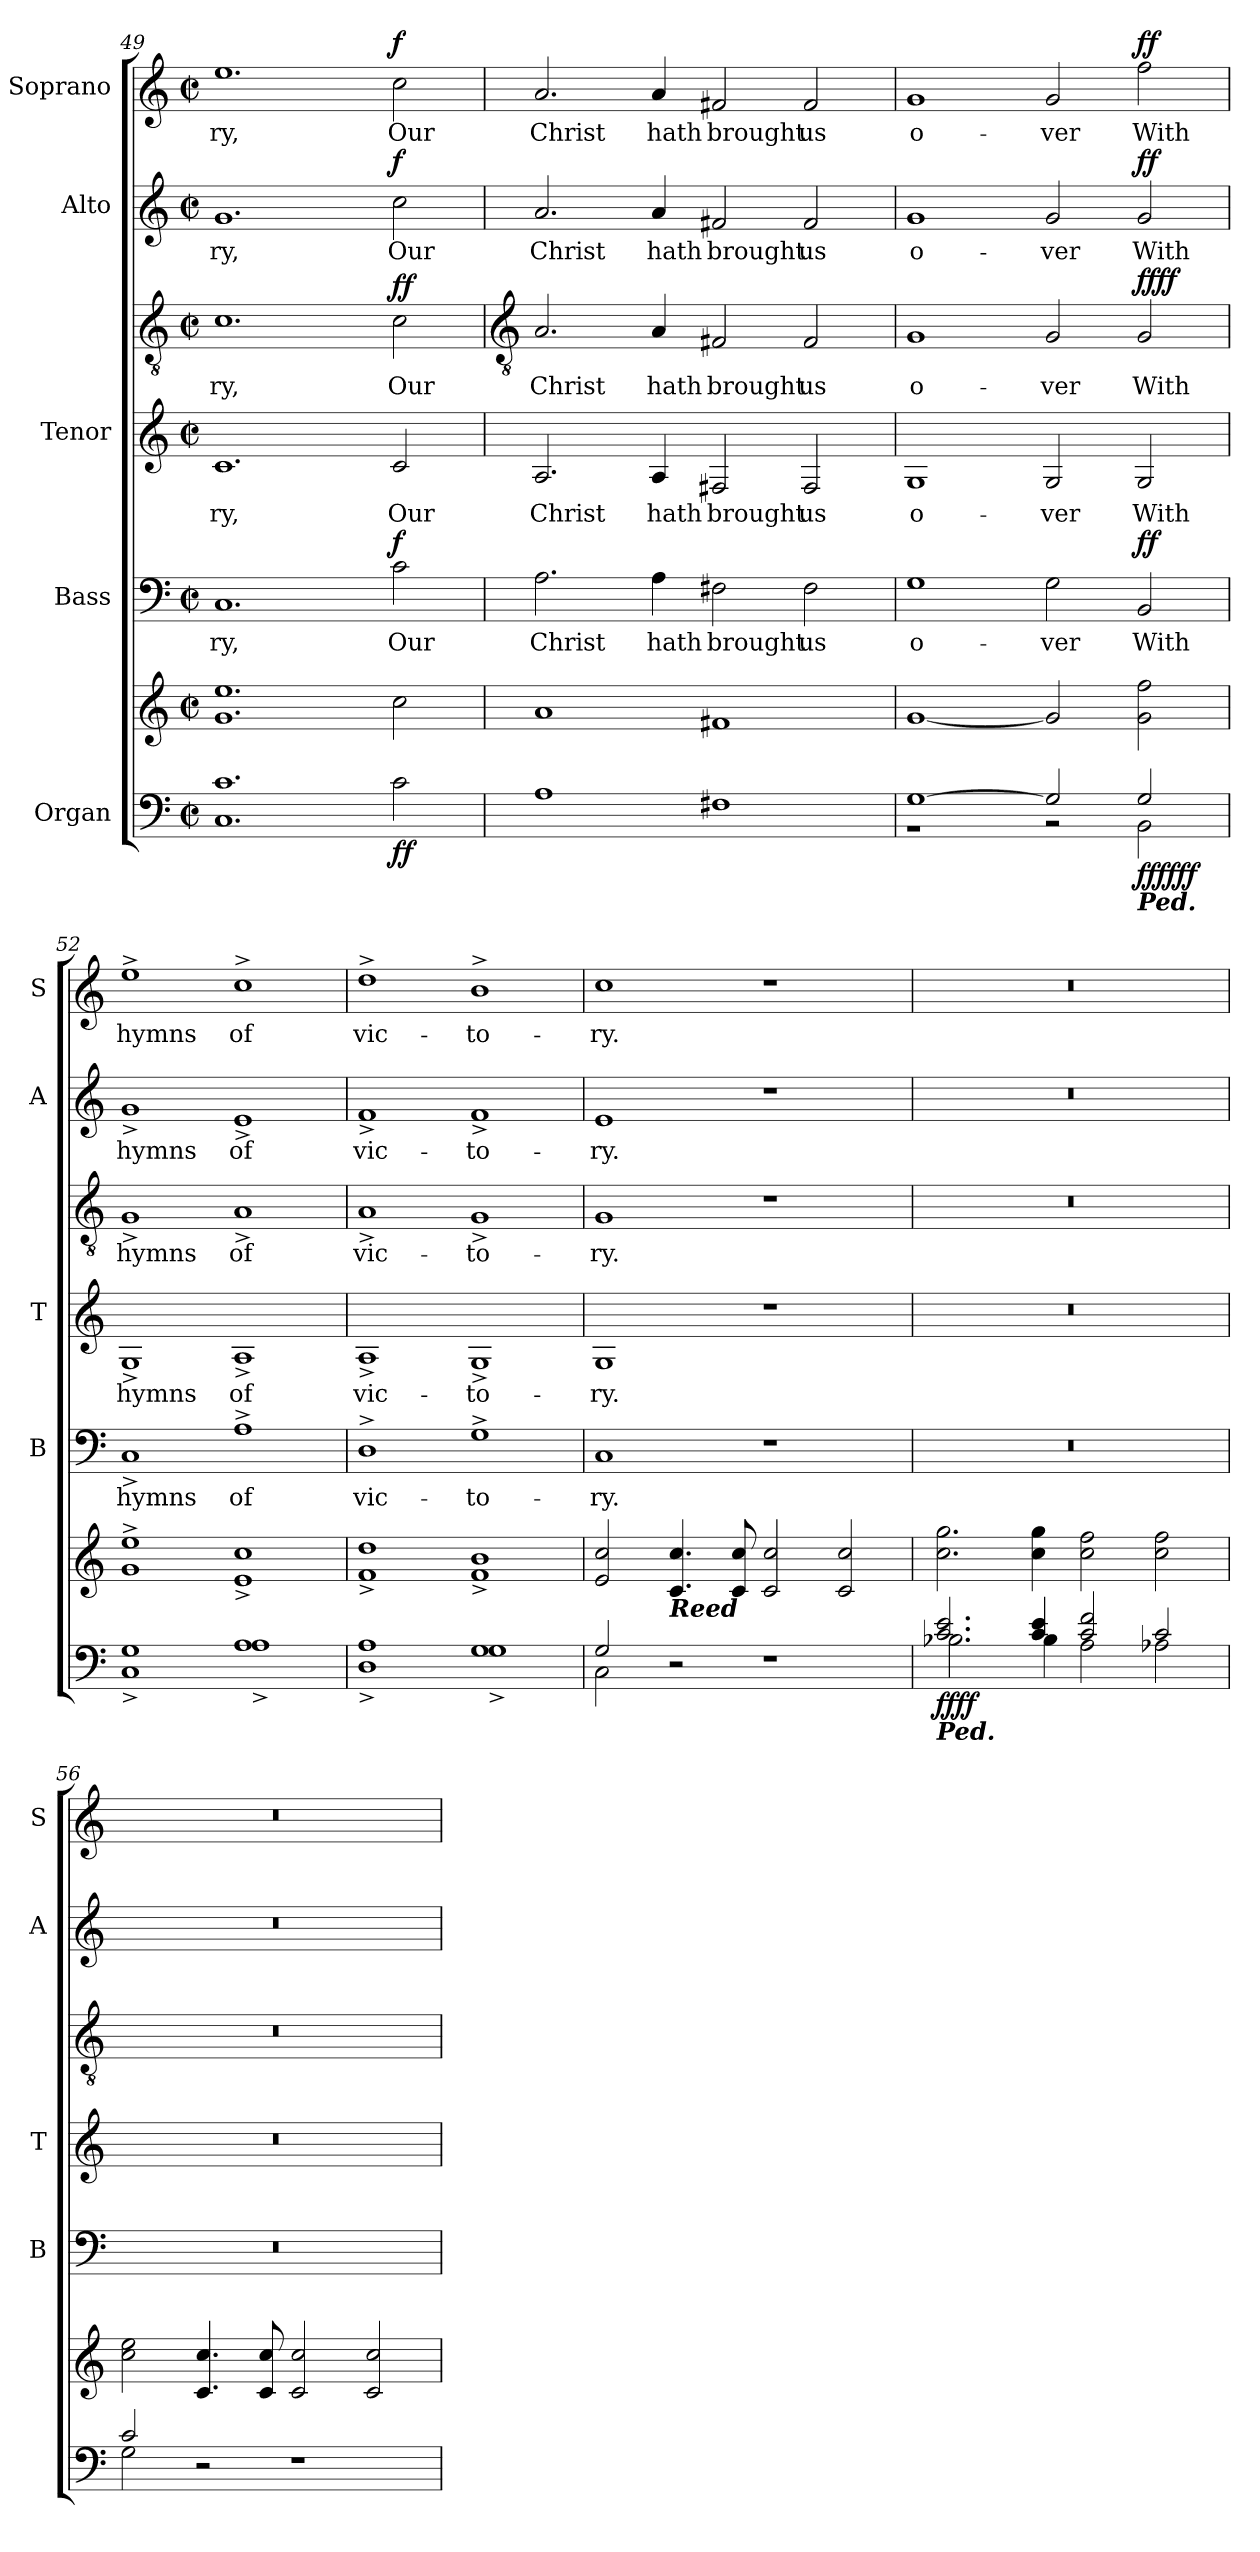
**kern	**kern	**dynam	**kern	**text	**dynam	**kern	**text	**kern	**text	**dynam	**kern	**text	**dynam	**kern	**text	**dynam
*part5	*part5	*part5	*part4	*part4	*part4	*part3	*part3	*part3	*part3	*part3	*part2	*part2	*part2	*part1	*part1	*part1
*staff7	*staff6	*staff6/7	*staff5	*staff5	*staff5	*staff4	*staff4	*staff3	*staff3	*staff3/4	*staff2	*staff2	*staff2	*staff1	*staff1	*staff1
*I"Organ	*	*	*I"Bass	*	*	*I"Tenor	*	*	*	*	*I"Alto	*	*	*I"Soprano	*	*
*	*	*	*I'B	*	*	*I'T	*	*	*	*	*I'A	*	*	*I'S	*	*
*clefF4	*clefG2	*	*clefF4	*	*	*	*	*clefGv2	*	*	*clefG2	*	*	*clefG2	*	*
*k[]	*k[]	*	*k[]	*	*	*k[]	*	*k[]	*	*	*k[]	*	*	*k[]	*	*
*C:	*C:	*	*C:	*	*	*C:	*	*C:	*	*	*C:	*	*	*C:	*	*
*M4/2	*M4/2	*	*M4/2	*	*	*M4/2	*	*M4/2	*	*	*M4/2	*	*	*M4/2	*	*
*met(c|)	*met(c|)	*	*met(c|)	*	*	*met(c|)	*	*met(c|)	*	*	*met(c|)	*	*	*met(c|)	*	*
=49	=49	=49	=49	=49	=49	=49	=49	=49	=49	=49	=49	=49	=49	=49	=49	=49
*^	*	*	*	*	*	*	*	*	*	*	*	*	*	*	*	*
!	!	!	!	!	!LO:LY:b	!	!	!LO:LY:b	!	!LO:LY:b	!	!	!LO:LY:b	!	!	!LO:LY:b	!
1.c/	1.C\	1.g 1.ee	.	1.C	-ry,	.	1.c	-ry,	1.c	-ry,	.	1.g	-ry,	.	1.ee	-ry,	.
!	!	!	!LO:DY:b=2	!	!LO:LY:b	!	!	!LO:LY:b	!	!LO:LY:b	!	!	!LO:LY:b	!	!	!LO:LY:b	!
!	!	!	!LO:DY:n=1:b	!	!	!LO:DY:b	!	!	!	!	!LO:DY:b=2	!	!	!	!	!	!
!	!	!	!	!	!	!	!	!	!	!	!LO:DY:n=1:b	!	!	!LO:DY:b	!	!	!LO:DY:b
2ryy	2c\	2cc	f f	2c	Our	f	2c	Our	2c	Our	f f	2cc	Our	f	2cc	Our	f
!!LO:LB:g=z
=50	=50	=50	=50	=50	=50	=50	=50	=50	=50	=50	=50	=50	=50	=50	=50	=50	=50
*	*	*	*	*	*	*	*	*	*clefGv2	*	*	*	*	*	*	*	*
!	!	!	!	!	!LO:LY:b	!	!	!LO:LY:b	!	!LO:LY:b	!	!	!LO:LY:b	!	!	!LO:LY:b	!
0ryy	1A\	1a	.	2.A	Christ	.	2.A	Christ	2.A	Christ	.	2.a	Christ	.	2.a	Christ	.
!	!	!	!	!	!LO:LY:b	!	!	!LO:LY:b	!	!LO:LY:b	!	!	!LO:LY:b	!	!	!LO:LY:b	!
.	.	.	.	4A	hath	.	4A	hath	4A	hath	.	4a	hath	.	4a	hath	.
!	!	!	!	!	!LO:LY:b	!	!	!LO:LY:b	!	!LO:LY:b	!	!	!LO:LY:b	!	!	!LO:LY:b	!
.	1F#X\	1f#X	.	2F#X	brought	.	2F#X	brought	2F#X	brought	.	2f#X	brought	.	2f#X	brought	.
!	!	!	!	!	!LO:LY:b	!	!	!LO:LY:b	!	!LO:LY:b	!	!	!LO:LY:b	!	!	!LO:LY:b	!
.	.	.	.	2F#	us	.	2F#	us	2F#	us	.	2f#	us	.	2f#	us	.
=51	=51	=51	=51	=51	=51	=51	=51	=51	=51	=51	=51	=51	=51	=51	=51	=51	=51
!	!	!	!	!	!LO:LY:b	!	!	!LO:LY:b	!	!LO:LY:b	!	!	!LO:LY:b	!	!	!LO:LY:b	!
[1G/	1r	[1g	.	1G	o-	.	1G	o-	1G	o-	.	1g	o-	.	1g	o-	.
!	!	!	!	!	!LO:LY:b	!	!	!LO:LY:b	!	!LO:LY:b	!	!	!LO:LY:b	!	!	!LO:LY:b	!
2G/]	2r	2g]	.	2G	-ver	.	2G	-ver	2G	-ver	.	2g	-ver	.	2g	-ver	.
!LO:TX:b:Bi:t=Ped.	!	!	!	!	!	!	!	!	!	!	!	!	!	!	!	!	!
!	!	!	!LO:DY:b=2	!	!LO:LY:b	!	!	!LO:LY:b	!	!LO:LY:b	!	!	!LO:LY:b	!	!	!LO:LY:b	!
!	!	!	!LO:DY:n=1:b=2	!	!	!	!	!	!	!	!	!	!	!	!	!	!
!	!	!	!LO:DY:n=2:b	!	!	!LO:DY:b	!	!	!	!	!LO:DY:b=2	!	!	!	!	!	!
!	!	!	!	!	!	!	!	!	!	!	!LO:DY:n=1:b	!	!	!LO:DY:b	!	!	!LO:DY:b
2G/	2BB\	2g 2ff	ff ff ff	2BB	With	ff	2G	With	2G	With	ff ff	2g	With	ff	2ff	With	ff
=52	=52	=52	=52	=52	=52	=52	=52	=52	=52	=52	=52	=52	=52	=52	=52	=52	=52
!	!	!	!	!	!LO:LY:b	!	!	!LO:LY:b	!	!LO:LY:b	!	!	!LO:LY:b	!	!	!LO:LY:b	!
1G/	1C^\	1g^ 1ee^	.	1C^	hymns	.	1G^	hymns	1G^	hymns	.	1g^	hymns	.	1ee^	hymns	.
!	!	!	!	!	!LO:LY:b	!	!	!LO:LY:b	!	!LO:LY:b	!	!	!LO:LY:b	!	!	!LO:LY:b	!
1A/	1A^\	1e^ 1cc^	.	1A^	of	.	1A^	of	1A^	of	.	1e^	of	.	1cc^	of	.
=53	=53	=53	=53	=53	=53	=53	=53	=53	=53	=53	=53	=53	=53	=53	=53	=53	=53
!	!	!	!	!	!LO:LY:b	!	!	!LO:LY:b	!	!LO:LY:b	!	!	!LO:LY:b	!	!	!LO:LY:b	!
1A/	1D^\	1f^ 1dd^	.	1D^	vic-	.	1A^	vic-	1A^	vic-	.	1f^	vic-	.	1dd^	vic-	.
!	!	!	!	!	!LO:LY:b	!	!	!LO:LY:b	!	!LO:LY:b	!	!	!LO:LY:b	!	!	!LO:LY:b	!
1G/	1G^\	1f^ 1b^	.	1G^	-to-	.	1G^	-to-	1G^	-to-	.	1f^	-to-	.	1b^	-to-	.
=54	=54	=54	=54	=54	=54	=54	=54	=54	=54	=54	=54	=54	=54	=54	=54	=54	=54
!	!	!	!	!	!LO:LY:b	!	!	!LO:LY:b	!	!LO:LY:b	!	!	!LO:LY:b	!	!	!LO:LY:b	!
2G/	2C\	2e 2cc	.	1C	-ry.	.	1G	-ry.	1G	-ry.	.	1e	-ry.	.	1cc	-ry.	.
!	!	!LO:TX:b:Bi:t=Reed	!	!	!	!	!	!	!	!	!	!	!	!	!	!	!
2ryy	2r	4.c 4.cc	.	.	.	.	.	.	.	.	.	.	.	.	.	.	.
.	.	8c 8cc	.	.	.	.	.	.	.	.	.	.	.	.	.	.	.
2ryy	1r	2c 2cc	.	1r	.	.	1r	.	1r	.	.	1r	.	.	1r	.	.
2ryy	.	2c 2cc	.	.	.	.	.	.	.	.	.	.	.	.	.	.	.
=55	=55	=55	=55	=55	=55	=55	=55	=55	=55	=55	=55	=55	=55	=55	=55	=55	=55
!LO:TX:b:Bi:t=Ped.	!	!	!	!	!	!	!	!	!	!	!	!	!	!	!	!	!
!	!	!	!LO:DY:b=2	!	!	!	!	!	!	!	!	!	!	!	!	!	!
!	!	!	!LO:DY:n=1:b	!	!	!	!	!	!	!	!	!	!	!	!	!	!
2.c/ 2.e/	2.B-X\	2.cc 2.gg	ff ff	0r	.	.	0r	.	0r	.	.	0r	.	.	0r	.	.
4c/ 4e/	4B-\	4cc 4gg	.	.	.	.	.	.	.	.	.	.	.	.	.	.	.
2c/ 2f/	2A\	2cc 2ff	.	.	.	.	.	.	.	.	.	.	.	.	.	.	.
2c/	2A-X\	2cc 2ff	.	.	.	.	.	.	.	.	.	.	.	.	.	.	.
=56	=56	=56	=56	=56	=56	=56	=56	=56	=56	=56	=56	=56	=56	=56	=56	=56	=56
2c/	2G\	2cc 2ee	.	0r	.	.	0r	.	0r	.	.	0r	.	.	0r	.	.
1.ryy	2r	4.c 4.cc	.	.	.	.	.	.	.	.	.	.	.	.	.	.	.
.	.	8c 8cc	.	.	.	.	.	.	.	.	.	.	.	.	.	.	.
.	1r	2c 2cc	.	.	.	.	.	.	.	.	.	.	.	.	.	.	.
.	.	2c 2cc	.	.	.	.	.	.	.	.	.	.	.	.	.	.	.
*v	*v	*	*	*	*	*	*	*	*	*	*	*	*	*	*	*	*
=	=	=	=	=	=	=	=	=	=	=	=	=	=	=	=	=
*-	*-	*-	*-	*-	*-	*-	*-	*-	*-	*-	*-	*-	*-	*-	*-	*-
